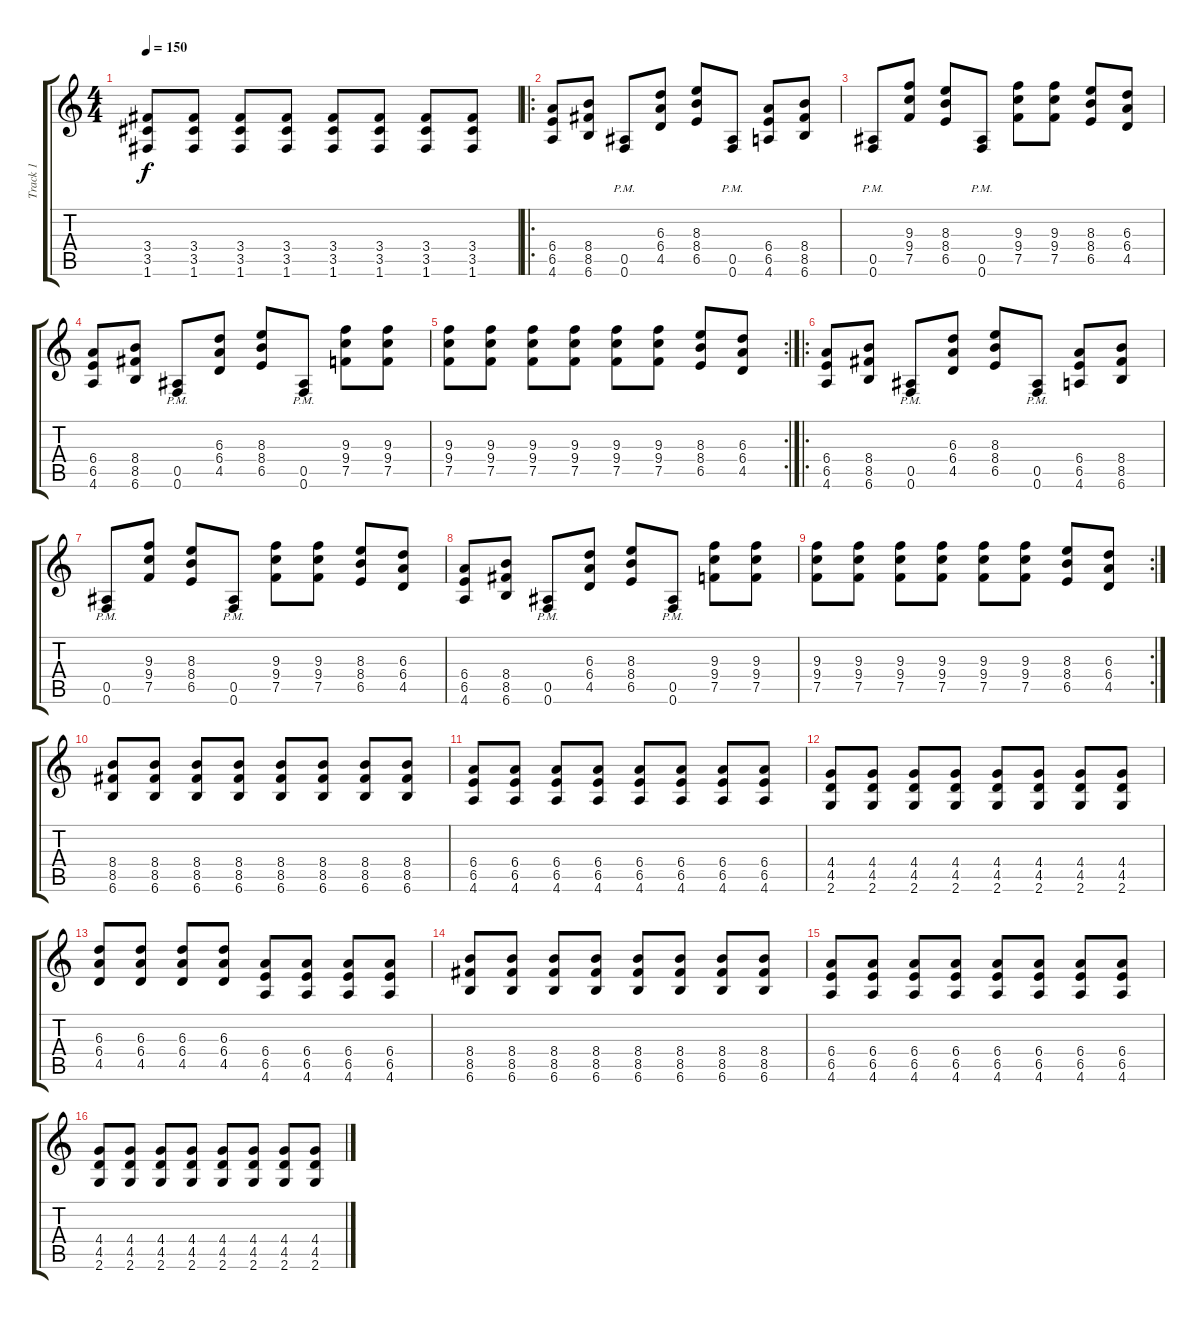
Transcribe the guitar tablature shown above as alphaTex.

\track ("Track 1" "Track 1") {instrument distortionguitar}
\staff {score tabs}
\tuning (F4 C4 Ab3 Eb3 Bb2 F2) {hide}
\ts (4 4)
\tempo 150
\clef g2
\ks c
(3.4 3.5 1.6).8{dy f} (3.4 3.5 1.6).8 (3.4 3.5 1.6).8 (3.4 3.5 1.6).8 (3.4 3.5 1.6).8 (3.4 3.5 1.6).8 (3.4 3.5 1.6).8 (3.4 3.5 1.6).8 |
\ro
(6.4 6.5 4.6).8 (8.4 8.5 6.6).8 (0.5{pm} 0.6{pm}).8 (6.3 6.4 4.5).8 (8.3 8.4 6.5).8 (0.5{pm} 0.6{pm}).8 (6.4 6.5 4.6).8 (8.4 8.5 6.6).8 |
(0.5{pm} 0.6{pm}).8 (9.3 9.4 7.5).8 (8.3 8.4 6.5).8 (0.5{pm} 0.6{pm}).8 (9.3 9.4 7.5).8 (9.3 9.4 7.5).8 (8.3 8.4 6.5).8 (6.3 6.4 4.5).8 |
(6.4 6.5 4.6).8 (8.4 8.5 6.6).8 (0.5{pm} 0.6{pm}).8 (6.3 6.4 4.5).8 (8.3 8.4 6.5).8 (0.5{pm} 0.6{pm}).8 (9.3 9.4 7.5).8 (9.3 9.4 7.5).8 |
\rc 2
(9.3 9.4 7.5).8 (9.3 9.4 7.5).8 (9.3 9.4 7.5).8 (9.3 9.4 7.5).8 (9.3 9.4 7.5).8 (9.3 9.4 7.5).8 (8.3 8.4 6.5).8 (6.3 6.4 4.5).8 |
\ro
(6.4 6.5 4.6).8 (8.4 8.5 6.6).8 (0.5{pm} 0.6{pm}).8 (6.3 6.4 4.5).8 (8.3 8.4 6.5).8 (0.5{pm} 0.6{pm}).8 (6.4 6.5 4.6).8 (8.4 8.5 6.6).8 |
(0.5{pm} 0.6{pm}).8 (9.3 9.4 7.5).8 (8.3 8.4 6.5).8 (0.5{pm} 0.6{pm}).8 (9.3 9.4 7.5).8 (9.3 9.4 7.5).8 (8.3 8.4 6.5).8 (6.3 6.4 4.5).8 |
(6.4 6.5 4.6).8 (8.4 8.5 6.6).8 (0.5{pm} 0.6{pm}).8 (6.3 6.4 4.5).8 (8.3 8.4 6.5).8 (0.5{pm} 0.6{pm}).8 (9.3 9.4 7.5).8 (9.3 9.4 7.5).8 |
\rc 2
(9.3 9.4 7.5).8 (9.3 9.4 7.5).8 (9.3 9.4 7.5).8 (9.3 9.4 7.5).8 (9.3 9.4 7.5).8 (9.3 9.4 7.5).8 (8.3 8.4 6.5).8 (6.3 6.4 4.5).8 |
(8.4 8.5 6.6).8 (8.4 8.5 6.6).8 (8.4 8.5 6.6).8 (8.4 8.5 6.6).8 (8.4 8.5 6.6).8 (8.4 8.5 6.6).8 (8.4 8.5 6.6).8 (8.4 8.5 6.6).8 |
(6.4 6.5 4.6).8 (6.4 6.5 4.6).8 (6.4 6.5 4.6).8 (6.4 6.5 4.6).8 (6.4 6.5 4.6).8 (6.4 6.5 4.6).8 (6.4 6.5 4.6).8 (6.4 6.5 4.6).8 |
(4.4 4.5 2.6).8 (4.4 4.5 2.6).8 (4.4 4.5 2.6).8 (4.4 4.5 2.6).8 (4.4 4.5 2.6).8 (4.4 4.5 2.6).8 (4.4 4.5 2.6).8 (4.4 4.5 2.6).8 |
(6.3 6.4 4.5).8 (6.3 6.4 4.5).8 (6.3 6.4 4.5).8 (6.3 6.4 4.5).8 (6.4 6.5 4.6).8 (6.4 6.5 4.6).8 (6.4 6.5 4.6).8 (6.4 6.5 4.6).8 |
(8.4 8.5 6.6).8 (8.4 8.5 6.6).8 (8.4 8.5 6.6).8 (8.4 8.5 6.6).8 (8.4 8.5 6.6).8 (8.4 8.5 6.6).8 (8.4 8.5 6.6).8 (8.4 8.5 6.6).8 |
(6.4 6.5 4.6).8 (6.4 6.5 4.6).8 (6.4 6.5 4.6).8 (6.4 6.5 4.6).8 (6.4 6.5 4.6).8 (6.4 6.5 4.6).8 (6.4 6.5 4.6).8 (6.4 6.5 4.6).8 |
(4.4 4.5 2.6).8 (4.4 4.5 2.6).8 (4.4 4.5 2.6).8 (4.4 4.5 2.6).8 (4.4 4.5 2.6).8 (4.4 4.5 2.6).8 (4.4 4.5 2.6).8 (4.4 4.5 2.6).8
